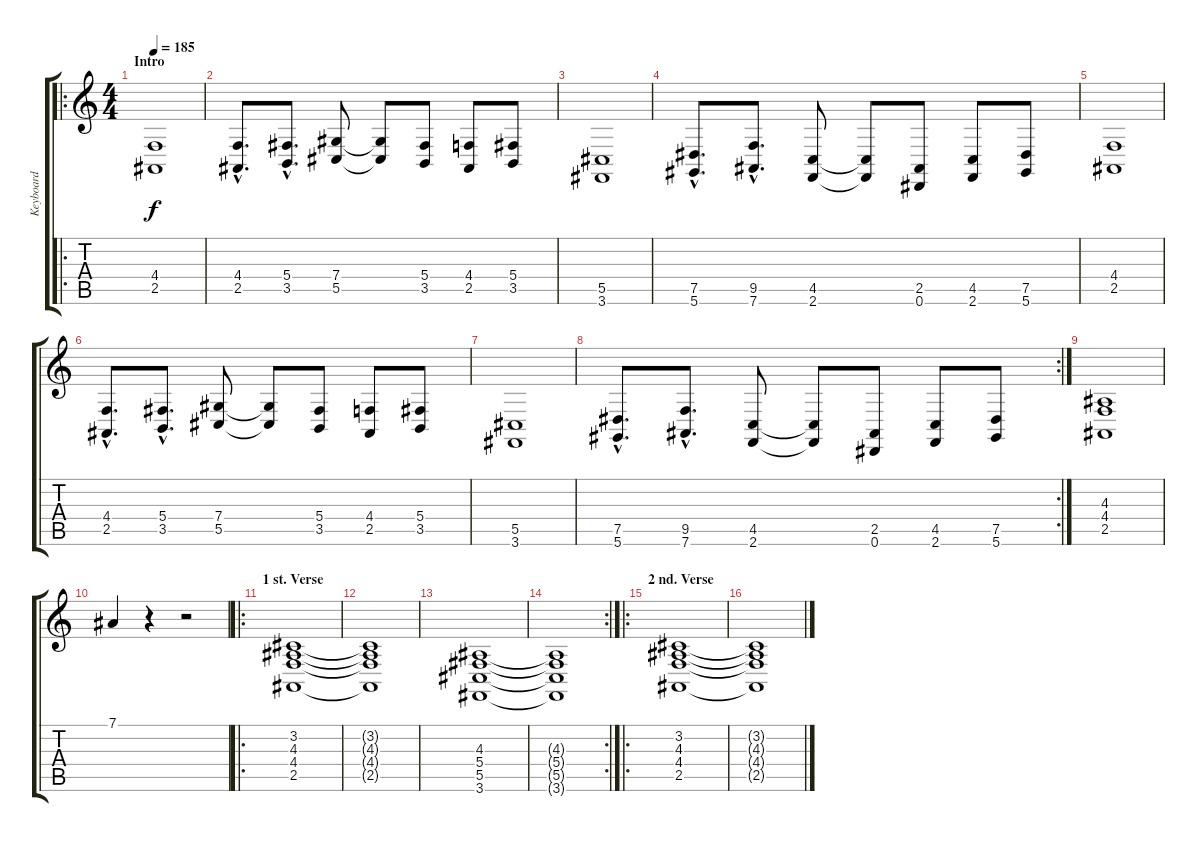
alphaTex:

\track ("Keyboard" "Keyboard") {instrument stringensemble1}
\staff {score tabs}
\tuning (Eb4 Bb3 Gb3 Db3 Ab2 Eb2) {hide}
\ro
\ts (4 4)
\section ("" "Intro")
\tempo 185
\clef g2
\ks c
(4.4 2.5).1{dy f instrument stringensemble1} |
(4.4{hac} 2.5{hac}).8{d} (5.4{hac} 3.5{hac}).8{d} (7.4 5.5).8 (7.4{t} 5.5{t}).8 (5.4 3.5).8 (4.4 2.5).8 (5.4 3.5).8 |
(5.5 3.6).1 |
(7.5{hac} 5.6{hac}).8{d} (9.5{hac} 7.6{hac}).8{d} (4.5 2.6).8 (4.5{t} 2.6{t}).8 (2.5 0.6).8 (4.5 2.6).8 (7.5 5.6).8 |
(4.4 2.5).1 |
(4.4{hac} 2.5{hac}).8{d} (5.4{hac} 3.5{hac}).8{d} (7.4 5.5).8 (7.4{t} 5.5{t}).8 (5.4 3.5).8 (4.4 2.5).8 (5.4 3.5).8 |
(5.5 3.6).1 |
\rc 2
(7.5{hac} 5.6{hac}).8{d} (9.5{hac} 7.6{hac}).8{d} (4.5 2.6).8 (4.5{t} 2.6{t}).8 (2.5 0.6).8 (4.5 2.6).8 (7.5 5.6).8 |
(4.3 4.4 2.5).1 |
7.1.4{volume 14 instrument orchestrahit} r.4 r.2 |
\ro
\section ("" "1 st. Verse")
(3.2 4.3 4.4 2.5).1{volume 10 instrument stringensemble1} |
(3.2{t} 4.3{t} 4.4{t} 2.5{t}).1 |
(4.3 5.4 5.5 3.6).1 |
\rc 2
(4.3{t} 5.4{t} 5.5{t} 3.6{t}).1 |
\ro
\section ("" "2 nd. Verse")
(3.2 4.3 4.4 2.5).1 |
(3.2{t} 4.3{t} 4.4{t} 2.5{t}).1
